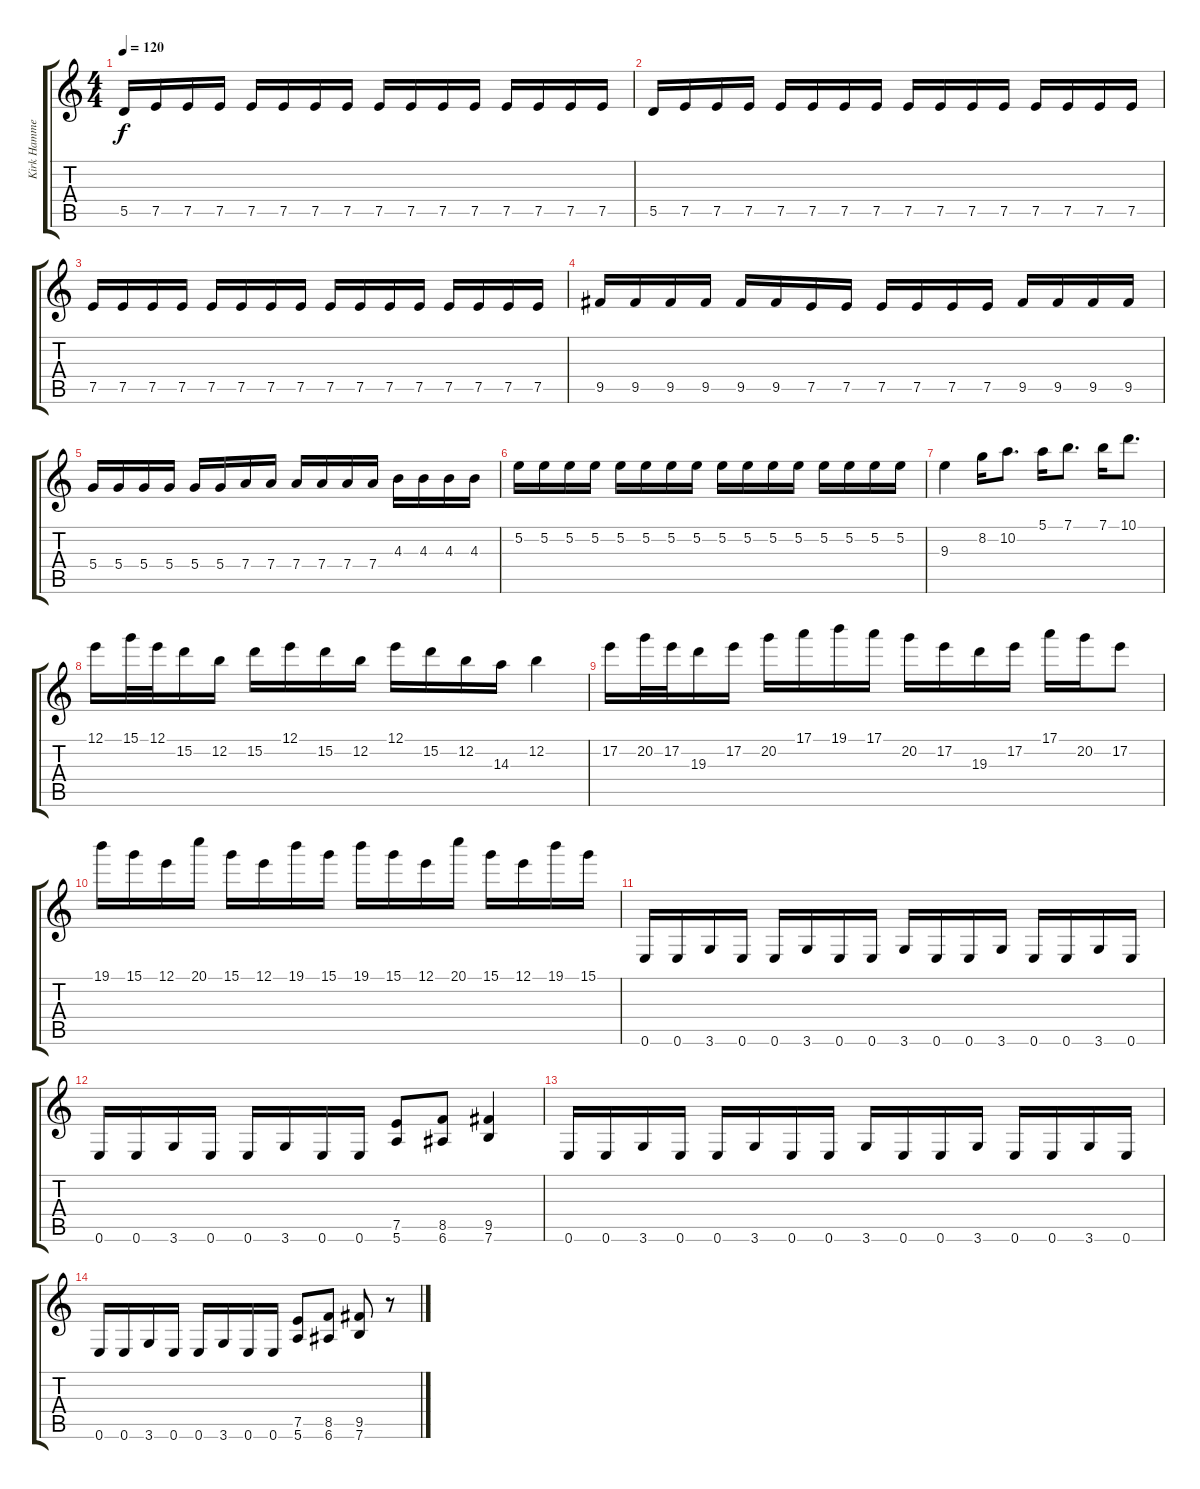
\track ("Kirk Hammet" "Kirk Hamme") {instrument distortionguitar}
\staff {score tabs}
\tuning (E4 B3 G3 D3 A2 E2) {hide}
\ts (4 4)
\tempo 120
\clef g2
\ks c
5.5.16{dy f} 7.5.16 7.5.16 7.5.16 7.5.16 7.5.16 7.5.16 7.5.16 7.5.16 7.5.16 7.5.16 7.5.16 7.5.16 7.5.16 7.5.16 7.5.16 |
5.5.16 7.5.16 7.5.16 7.5.16 7.5.16 7.5.16 7.5.16 7.5.16 7.5.16 7.5.16 7.5.16 7.5.16 7.5.16 7.5.16 7.5.16 7.5.16 |
7.5.16 7.5.16 7.5.16 7.5.16 7.5.16 7.5.16 7.5.16 7.5.16 7.5.16 7.5.16 7.5.16 7.5.16 7.5.16 7.5.16 7.5.16 7.5.16 |
9.5.16 9.5.16 9.5.16 9.5.16 9.5.16 9.5.16 7.5.16 7.5.16 7.5.16 7.5.16 7.5.16 7.5.16 9.5.16 9.5.16 9.5.16 9.5.16 |
5.4.16 5.4.16 5.4.16 5.4.16 5.4.16 5.4.16 7.4.16 7.4.16 7.4.16 7.4.16 7.4.16 7.4.16 4.3.16 4.3.16 4.3.16 4.3.16 |
5.2.16 5.2.16 5.2.16 5.2.16 5.2.16 5.2.16 5.2.16 5.2.16 5.2.16 5.2.16 5.2.16 5.2.16 5.2.16 5.2.16 5.2.16 5.2.16 |
9.3.4 8.2.16 10.2.8{d} 5.1.16 7.1.8{d} 7.1.16 10.1.8{d} |
12.1.16 15.1.32 12.1.32 15.2.16 12.2.16 15.2.16 12.1.16 15.2.16 12.2.16 12.1.16 15.2.16 12.2.16 14.3.16 12.2.4 |
17.2.16 20.2.32 17.2.32 19.3.16 17.2.16 20.2.16 17.1.16 19.1.16 17.1.16 20.2.16 17.2.16 19.3.16 17.2.16 17.1.16 20.2.16 17.2.8 |
19.1.16 15.1.16 12.1.16 20.1.16 15.1.16 12.1.16 19.1.16 15.1.16 19.1.16 15.1.16 12.1.16 20.1.16 15.1.16 12.1.16 19.1.16 15.1.16 |
0.6.16 0.6.16 3.6.16 0.6.16 0.6.16 3.6.16 0.6.16 0.6.16 3.6.16 0.6.16 0.6.16 3.6.16 0.6.16 0.6.16 3.6.16 0.6.16 |
0.6.16 0.6.16 3.6.16 0.6.16 0.6.16 3.6.16 0.6.16 0.6.16 (7.5 5.6).8 (8.5 6.6).8 (9.5 7.6).4 |
0.6.16 0.6.16 3.6.16 0.6.16 0.6.16 3.6.16 0.6.16 0.6.16 3.6.16 0.6.16 0.6.16 3.6.16 0.6.16 0.6.16 3.6.16 0.6.16 |
0.6.16 0.6.16 3.6.16 0.6.16 0.6.16 3.6.16 0.6.16 0.6.16 (7.5 5.6).8 (8.5 6.6).8 (9.5 7.6).8 r.8
